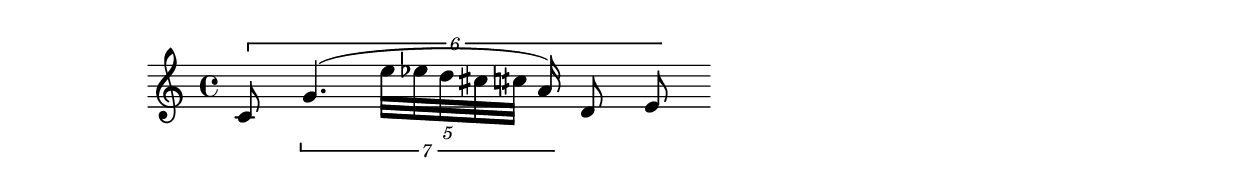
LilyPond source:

\version "2.19.83"
\language "english"
\score
{
    \tweak edge-height #'(0.7 . 0)
    \tuplet 6/4
    {
        c'8
        \tweak edge-height #'(0.7 . 0)
        \tuplet 7/4
        {
            g'4.
            (
            \tuplet 5/4
            {
                e''32
                [
                ef''32
                d''32
                cs''32
                cqs''32
                ]
            }
            a'16
            )
        }
        d'8
        e'8
    }
}